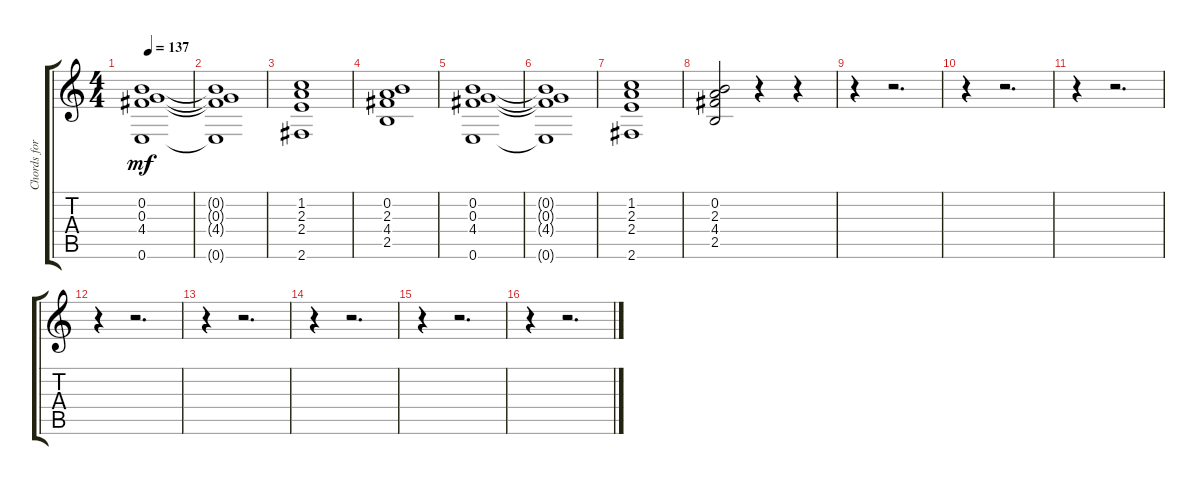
\track ("Chords for Interlude" "Chords for") {instrument acousticguitarsteel}
\staff {score tabs}
\tuning (E4 B3 G3 D3 A2 E2) {hide}
\ts (4 4)
\tempo 137
\clef g2
\ks c
(0.2 0.3 4.4 0.6).1{dy mf} |
(0.2{t} 0.3{t} 4.4{t} 0.6{t}).1 |
(1.2 2.3 2.4 2.6).1 |
(0.2 2.3 4.4 2.5).1 |
(0.2 0.3 4.4 0.6).1 |
(0.2{t} 0.3{t} 4.4{t} 0.6{t}).1 |
(1.2 2.3 2.4 2.6).1 |
(0.2 2.3 4.4 2.5).2 r.4 r.4 |
r.4 r.2{d} |
r.4 r.2{d} |
r.4 r.2{d} |
r.4 r.2{d} |
r.4 r.2{d} |
r.4 r.2{d} |
r.4 r.2{d} |
r.4 r.2{d}
